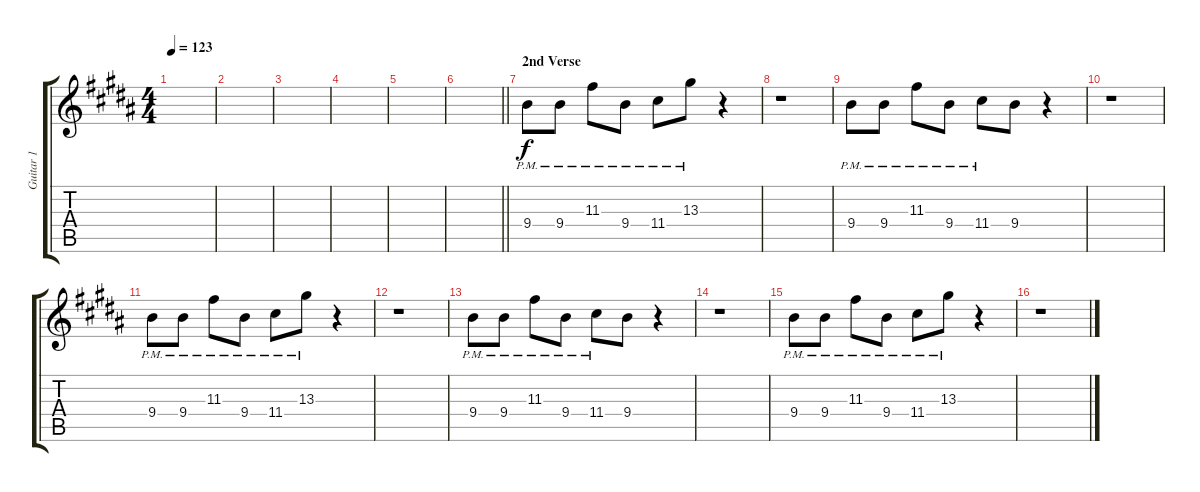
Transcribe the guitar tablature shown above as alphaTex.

\track ("Guitar 1" "Guitar 1") {instrument electricguitarjazz}
\staff {score tabs}
\tuning (E4 B3 G3 D3 A2 E2) {hide}
\ts (4 4)
\tempo 123
\clef g2
\ks g#minor
|
|
|
|
|
\barLineRight lightlight
|
\section ("" "2nd Verse")
9.4{pm}.8 9.4{pm}.8 11.3{pm}.8 9.4{pm}.8 11.4{pm}.8 13.3{pm}.8 r.4 |
r.1 |
9.4{pm}.8 9.4{pm}.8 11.3{pm}.8 9.4{pm}.8 11.4{pm}.8 9.4.8 r.4 |
r.1 |
9.4{pm}.8 9.4{pm}.8 11.3{pm}.8 9.4{pm}.8 11.4{pm}.8 13.3{pm}.8 r.4 |
r.1 |
9.4{pm}.8 9.4{pm}.8 11.3{pm}.8 9.4{pm}.8 11.4{pm}.8 9.4.8 r.4 |
r.1 |
9.4{pm}.8 9.4{pm}.8 11.3{pm}.8 9.4{pm}.8 11.4{pm}.8 13.3{pm}.8 r.4 |
r.1
